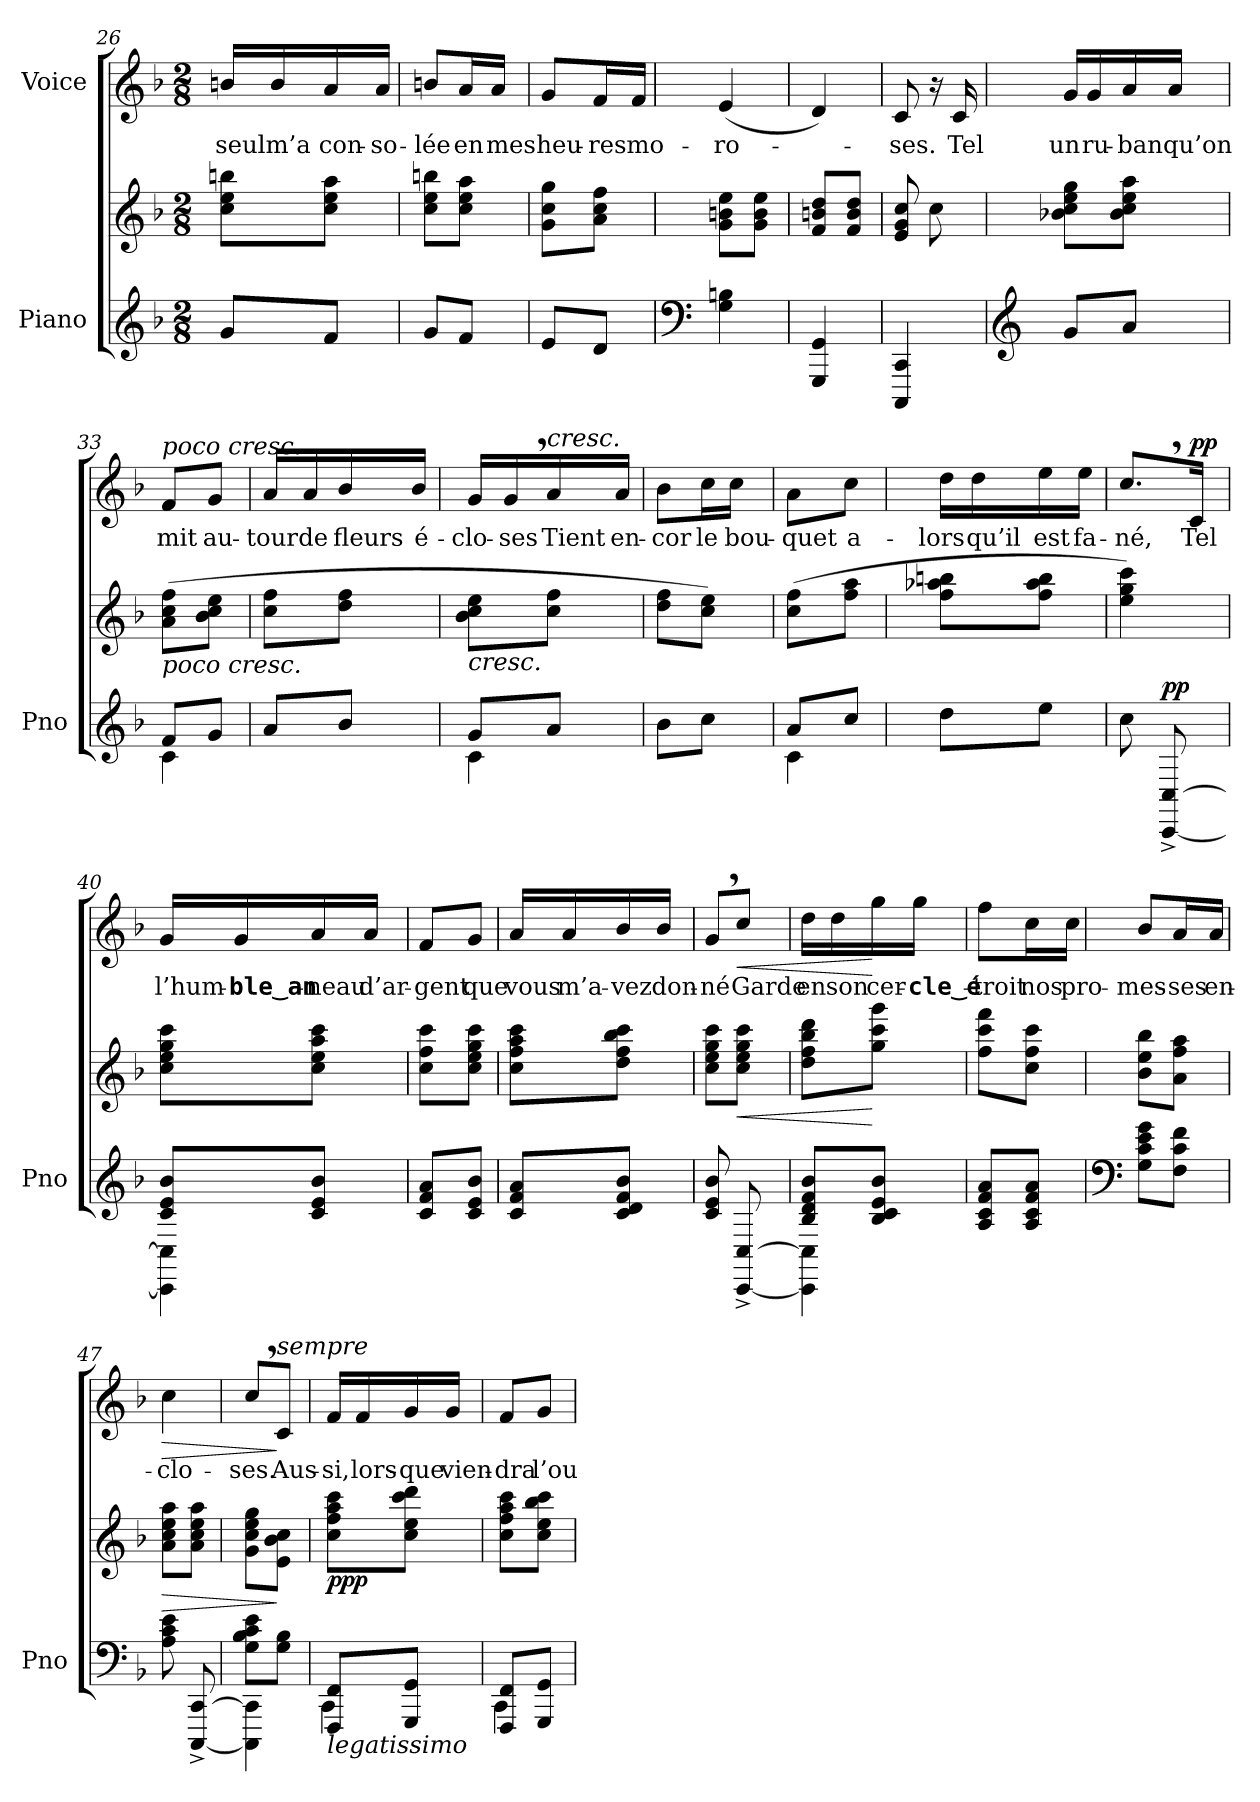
**kern	**kern	**dynam	**kern	**text	**dynam
*part2	*part2	*part2	*part1	*part1	*part1
*staff3	*staff2	*staff2/3	*staff1	*staff1	*staff1
*I"Piano	*	*	*I"Voice	*	*
*I'Pno	*	*	*	*	*
!!LO:LB:g=z
*clefG2	*clefG2	*	*clefG2	*	*
*k[b-]	*k[b-]	*	*k[b-]	*	*
*M2/8	*M2/8	*	*M2/8	*	*
=26	=26	=26	=26	=26	=26
!	!	!	!	!LO:LY:b	!
8g/L	8cc\ 8ee\ 8bbn\L	.	16bn/LL	seul	.
!	!	!	!	!LO:LY:b	!
.	.	.	16b/	m’a	.
!	!	!	!	!LO:LY:b	!
8f/J	8cc\ 8ee\ 8aa\J	.	16a/	con-	.
!	!	!	!	!LO:LY:b	!
.	.	.	16a/JJ	-so-	.
=27	=27	=27	=27	=27	=27
!	!	!	!	!LO:LY:b	!
8g/L	8cc\ 8ee\ 8bbn\L	.	8bn/L	-lée	.
!	!	!	!	!LO:LY:b	!
8f/J	8cc\ 8ee\ 8aa\J	.	16a/L	en	.
!	!	!	!	!LO:LY:b	!
.	.	.	16a/JJ	mes	.
=28	=28	=28	=28	=28	=28
!	!	!	!	!LO:LY:b	!
8e/L	8g\ 8cc\ 8gg\L	.	8g/L	heu-	.
!	!	!	!	!LO:LY:b	!
8d/J	8a\ 8cc\ 8ff\J	.	16f/L	-res	.
!	!	!	!	!LO:LY:b	!
.	.	.	16f/JJ	mo-	.
=29	=29	=29	=29	=29	=29
*clefF4	*	*	*	*	*
!	!	!	!	!LO:LY:b	!
4G\ 4Bn\	8g\ 8bn\ 8ee\L	.	(4e/	-ro-	.
.	8g\ 8b\ 8ee\J	.	.	.	.
=30	=30	=30	=30	=30	=30
4GGG/ 4GG/	8f/ 8bn/ 8dd/L	.	4d/)	.	.
.	8f/ 8b/ 8dd/J	.	.	.	.
!!LO:LB:g=z
=31	=31	=31	=31	=31	=31
!	!	!	!	!LO:LY:b	!
4CCC/ 4CC/	8e/ 8g/ 8cc/	.	8c/	-ses.	.
.	8cc\	.	16r	.	.
!	!	!	!	!LO:LY:b	!
.	.	.	16c/	Tel	.
=32	=32	=32	=32	=32	=32
*clefG2	*	*	*	*	*
!	!	!	!	!LO:LY:b	!
8g/L	8b-X\ 8cc\ 8ee\ 8gg\L	.	16g/LL	un	.
!	!	!	!	!LO:LY:b	!
.	.	.	16g/	ru-	.
!	!	!	!	!LO:LY:b	!
8a/J	8b-\ 8cc\ 8ee\ 8aa\J	.	16a/	-ban	.
!	!	!	!	!LO:LY:b	!
.	.	.	16a/JJ	qu’on	.
=33	=33	=33	=33	=33	=33
*^	*	*	*	*	*
!	!	!	!	!LO:TX:a:i:t=poco cresc.	!	!
!	!	!LO:TX:b:i:t=poco cresc.	!	!	!	!
!	!	!	!	!	!LO:LY:b	!
8f/L	4c\	(>8a\ 8cc\ 8ff\L	.	8f/L	mit	.
!	!	!	!	!	!LO:LY:b	!
8g/J	.	8b-\ 8cc\ 8ee\J	.	8g/J	au-	.
*v	*v	*	*	*	*	*
=34	=34	=34	=34	=34	=34
!	!	!	!	!LO:LY:b	!
8a/L	8cc\ 8ff\L	.	16a/LL	-tour	.
!	!	!	!	!LO:LY:b	!
.	.	.	16a/	de	.
!	!	!	!	!LO:LY:b	!
8b-/J	8dd\ 8ff\J	.	16b-/	fleurs	.
!	!	!	!	!LO:LY:b	!
.	.	.	16b-/JJ	é-	.
=35	=35	=35	=35	=35	=35
*^	*	*	*	*	*
!	!	!LO:TX:b:i:t=cresc.	!	!	!	!
!	!	!	!	!	!LO:LY:b	!
8g/L	4c\	8b-\ 8cc\ 8ee\L	.	16g/LL	-clo-	.
!	!	!	!	!	!LO:LY:b	!
.	.	.	.	16g,/	-ses	.
!	!	!	!	!LO:TX:a:i:t=cresc.	!	!
!	!	!	!	!	!LO:LY:b	!
8a/J	.	8cc\ 8ff\J	.	16a/	Tient	.
!	!	!	!	!	!LO:LY:b	!
.	.	.	.	16a/JJ	en-	.
*v	*v	*	*	*	*	*
!!LO:LB:g=z
=36	=36	=36	=36	=36	=36
!	!	!	!	!LO:LY:b	!
8b-\L	8dd\ 8ff\L	.	8b-\L	-cor	.
!	!	!	!	!LO:LY:b	!
8cc\J	8cc\ 8ee\J)	.	16cc\L	le	.
!	!	!	!	!LO:LY:b	!
.	.	.	16cc\JJ	bou-	.
=37	=37	=37	=37	=37	=37
*^	*	*	*	*	*
!	!	!	!	!	!LO:LY:b	!
8a/L	4c\	(>8cc\ 8ff\L	.	8a\L	-quet	.
!	!	!	!	!	!LO:LY:b	!
8cc/J	.	8ff\ 8aa\J	.	8cc\J	a-	.
*v	*v	*	*	*	*	*
=38	=38	=38	=38	=38	=38
!	!	!	!	!LO:LY:b	!
8dd\L	8ff\ 8aa-X\ 8bbn\L	.	16dd\LL	-lors	.
!	!	!	!	!LO:LY:b	!
.	.	.	16dd\	qu’il	.
!	!	!	!	!LO:LY:b	!
8ee\J	8ff\ 8aa-\ 8bb\J	.	16ee\	est	.
!	!	!	!	!LO:LY:b	!
.	.	.	16ee\JJ	fa-	.
=39	=39	=39	=39	=39	=39
!	!	!	!	!LO:LY:b	!
8cc\	4ee\ 4gg\ 4ccc\)	.	8.cc,/L	-né,	.
!	!	!LO:DY:a=2	!	!	!
[<8CC/^ [>8C/^	.	pp	.	.	.
!	!	!	!	!LO:LY:b	!LO:DY:a
.	.	.	16c/Jk	Tel	pp
=40	=40	=40	=40	=40	=40
*^	*	*	*	*	*
!	!	!	!	!	!LO:LY:b	!
8c/ 8e/ 8b-/L	4CC\] 4C\]	8cc\ 8ee\ 8gg\ 8ccc\L	.	16g/LL	l’hum-	.
!	!	!	!	!	!LO:LY:b	!
.	.	.	.	16g/	-ble‿an-	.
!	!	!	!	!	!LO:LY:b	!
8c/ 8e/ 8b-/J	.	8cc\ 8ee\ 8aa\ 8ccc\J	.	16a/	-neau	.
!	!	!	!	!	!LO:LY:b	!
.	.	.	.	16a/JJ	d’ar-	.
*v	*v	*	*	*	*	*
!!LO:PB:g=z
=41	=41	=41	=41	=41	=41
!	!	!	!	!LO:LY:b	!
8c/ 8f/ 8a/L	8cc\ 8ff\ 8ccc\L	.	8f/L	-gent	.
!	!	!	!	!LO:LY:b	!
8c/ 8e/ 8b-/J	8cc\ 8ee\ 8gg\ 8ccc\J	.	8g/J	que	.
=42	=42	=42	=42	=42	=42
!	!	!	!	!LO:LY:b	!
8c/ 8f/ 8a/L	8cc\ 8ff\ 8aa\ 8ccc\L	.	16a/LL	vous	.
!	!	!	!	!LO:LY:b	!
.	.	.	16a/	m’a-	.
!	!	!	!	!LO:LY:b	!
8c/ 8d/ 8f/ 8b-/J	8dd\ 8ff\ 8bb-\ 8ccc\J	.	16b-/	-vez	.
!	!	!	!	!LO:LY:b	!
.	.	.	16b-/JJ	don-	.
=43	=43	=43	=43	=43	=43
!	!	!	!	!LO:LY:b	!
8c/ 8e/ 8b-/	8cc\ 8ee\ 8gg\ 8ccc\L	.	8g,/L	-né	.
!	!	!LO:HP:b	!	!LO:LY:b	!LO:HP:b
[<8CC/^ [>8C/^	8cc\ 8ee\ 8gg\ 8ccc\J	<	8cc/J	Garde	<
=44	=44	=44	=44	=44	=44
*^	*	*	*	*	*
!	!	!	!	!	!LO:LY:b	!
8B-/ 8d/ 8f/ 8b-/L	4CC\] 4C\]	8dd\ 8ff\ 8bb-\ 8ddd\L	.	16dd\LL	en	.
!	!	!	!	!	!LO:LY:b	!
.	.	.	.	16dd\	son	.
!	!	!	!	!	!LO:LY:b	!
8B-/ 8c/ 8e/ 8b-/J	.	8gg\ 8ccc\ 8ggg\J	[	16gg\	cer-	[
!	!	!	!	!	!LO:LY:b	!
.	.	.	.	16gg\JJ	-cle‿é-	.
*v	*v	*	*	*	*	*
!!LO:LB:g=z
=45	=45	=45	=45	=45	=45
!	!	!	!	!LO:LY:b	!
8A/ 8c/ 8f/ 8a/L	8ff\ 8ccc\ 8fff\L	.	8ff\L	-troit	.
!	!	!	!	!LO:LY:b	!
8A/ 8c/ 8f/ 8a/J	8cc\ 8ff\ 8ccc\J	.	16cc\L	nos	.
!	!	!	!	!LO:LY:b	!
.	.	.	16cc\JJ	pro-	.
=46	=46	=46	=46	=46	=46
*clefF4	*	*	*	*	*
!	!	!	!	!LO:LY:b	!
8G\ 8c\ 8e\ 8g\L	8b-\ 8ee\ 8bb-\L	.	8b-/L	-mes-	.
!	!	!	!	!LO:LY:b	!
8F\ 8c\ 8f\J	8a\ 8ff\ 8aa\J	.	16a/L	-ses	.
!	!	!	!	!LO:LY:b	!
.	.	.	16a/JJ	en-	.
=47	=47	=47	=47	=47	=47
!	!	!LO:HP:b	!	!LO:LY:b	!LO:HP:b
8A\ 8c\ 8e\	8a\ 8cc\ 8ee\ 8aa\L	>	4cc\	-clo-	>
[<8CCC/^ [>8CC/^	8a\ 8cc\ 8ee\ 8aa\J	.	.	.	.
=48	=48	=48	=48	=48	=48
*^	*	*	*	*	*
!	!	!	!	!	!LO:LY:b	!
8G\ 8B-\ 8c\ 8e\L	4CCC\] 4CC\]	8g\ 8cc\ 8ee\ 8gg\L	.	8cc,/L	-ses.	.
!	!	!	!	!LO:TX:a:i:t=sempre	!	!
!	!	!	!	!	!LO:LY:b	!
8G\ 8B-\J	.	8e\ 8b-\ 8cc\J	]	8c/J	Aus-	]
=49	=49	=49	=49	=49	=49	=49
!LO:TX:b:i:t=legatissimo	!	!	!	!	!	!
!	!	!	!LO:DY:b	!	!LO:LY:b	!
8FFF/ 8FF/L	4CC\	8cc\ 8ff\ 8aa\ 8ccc\L	ppp	16f/LL	-si,	.
!	!	!	!	!	!LO:LY:b	!
.	.	.	.	16f/	lors-	.
!	!	!	!	!	!LO:LY:b	!
8GGG/ 8GG/J	.	8cc\ 8ee\ 8ccc\ 8ddd\J	.	16g/	-que	.
!	!	!	!	!	!LO:LY:b	!
.	.	.	.	16g/JJ	vien-	.
!!LO:LB:g=z
=50	=50	=50	=50	=50	=50	=50
!	!	!	!	!	!LO:LY:b	!
8FFF/ 8FF/L	4CC\	8cc\ 8ff\ 8aa\ 8ccc\L	.	8f/L	-dra	.
!	!	!	!	!	!LO:LY:b	!
8GGG/ 8GG/J	.	8cc\ 8ee\ 8bb-\ 8ccc\J	.	8g/J	l’ou-	.
*v	*v	*	*	*	*	*
=	=	=	=	=	=
*-	*-	*-	*-	*-	*-
